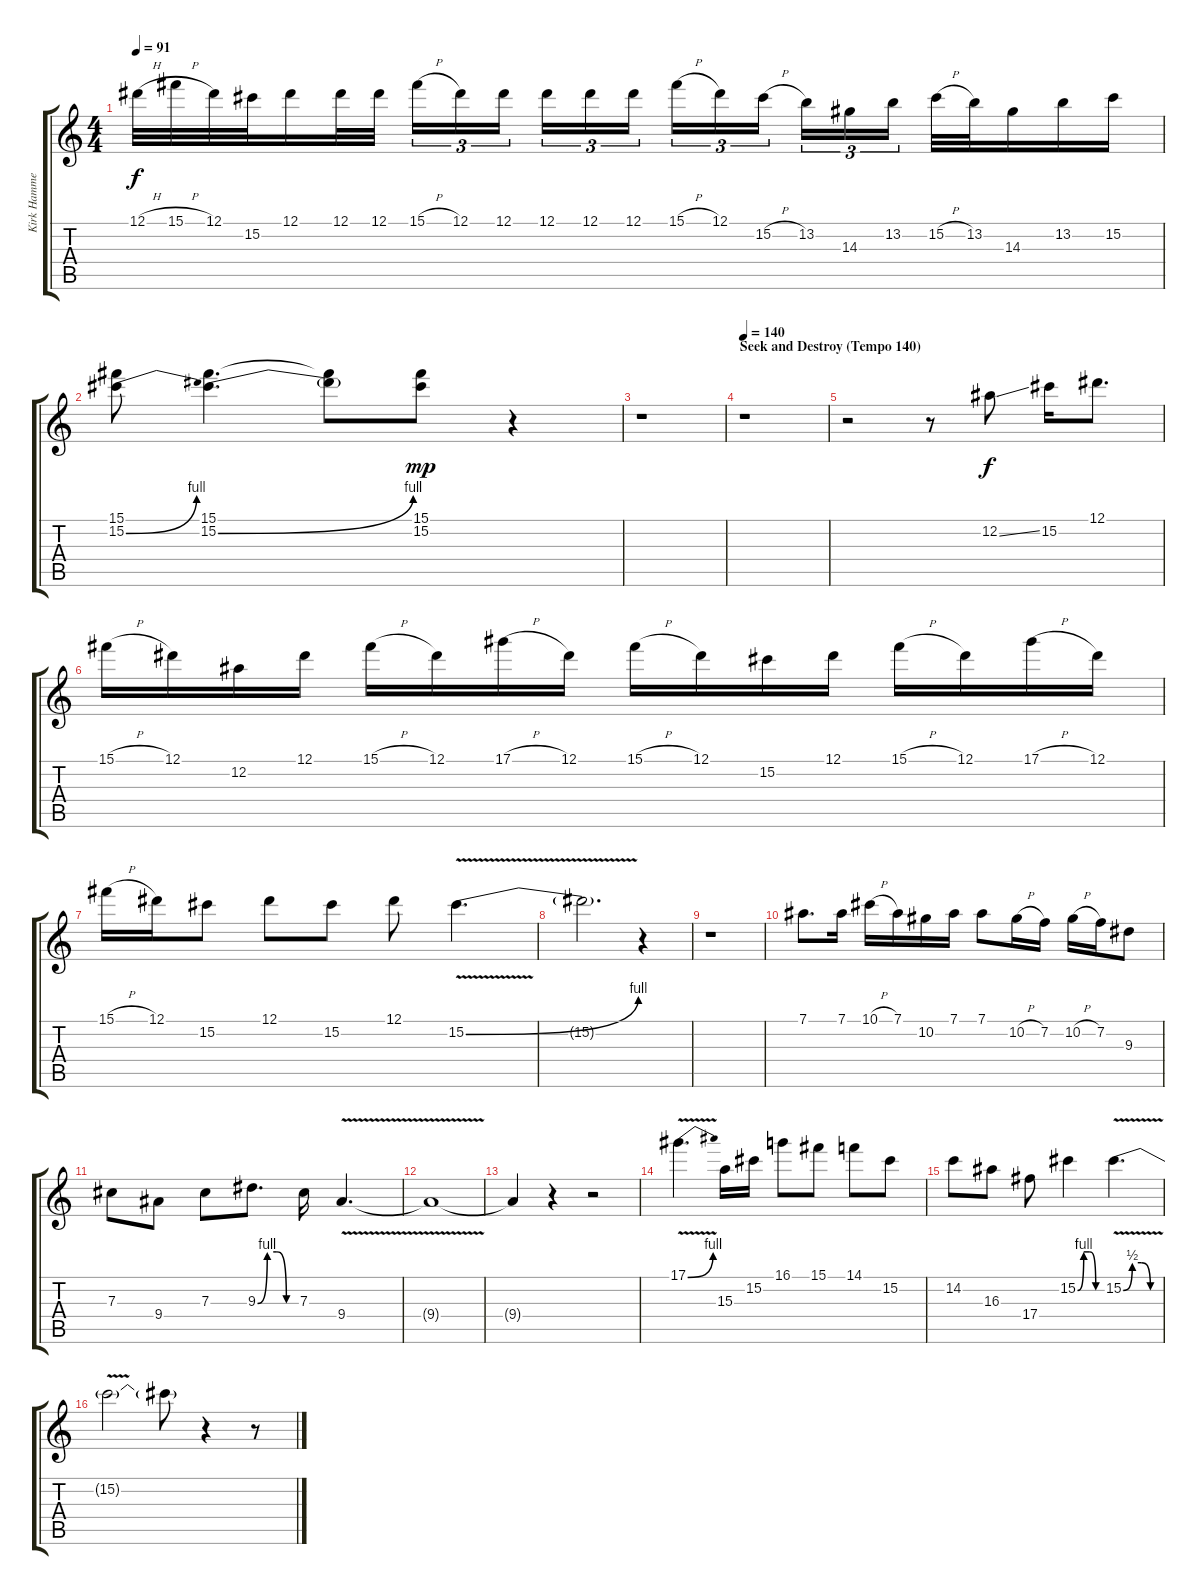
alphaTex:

\track ("Kirk Hammett (Distortion Guitar)" "Kirk Hamme") {instrument overdrivenguitar}
\staff {score tabs}
\tuning (Eb4 Bb3 Gb3 Db3 Ab2 Eb2) {hide}
\ts (4 4)
\tempo 91
\clef g2
\ks c
12.1{h}.32{dy f} 15.1{h}.32 12.1.32 15.2.32 12.1.16 12.1.32 12.1.32 15.1{h}.16{tu (3 2)} 12.1.16{tu (3 2)} 12.1.16{tu (3 2)} 12.1.16{tu (3 2)} 12.1.16{tu (3 2)} 12.1.16{tu (3 2)} 15.1{h}.16{tu (3 2)} 12.1.16{tu (3 2)} 15.2{h}.16{tu (3 2)} 13.2.16{tu (3 2)} 14.3.16{tu (3 2)} 13.2.16{tu (3 2)} 15.2{h}.32 13.2.32 14.3.16 13.2.16 15.2.16 |
(15.1 15.2{be (bend 0 0 60 4)}).8 (15.1 15.2{be (bend 0 0 60 4)}).4{d} (15.1{t} 15.2{t}).8 (15.1 15.2).8{dy mp} r.4 |
r.1 |
\section ("" "Seek and Destroy (Tempo 140)")
\tempo 140
r.1 |
r.2 r.8 12.2{ss}.8{dy f} 15.2.16 12.1.8{d} |
15.1{h}.16 12.1.16 12.2.16 12.1.16 15.1{h}.16 12.1.16 17.1{h}.16 12.1.16 15.1{h}.16 12.1.16 15.2.16 12.1.16 15.1{h}.16 12.1.16 17.1{h}.16 12.1.16 |
15.1{h}.16 12.1.16 15.2.8 12.1.8 15.2.8 12.1.8 15.2{be (bend 0 0 60 4) v}.4{d} |
15.2{t}.2{d} r.4 |
r.1 |
7.1.8{d} 7.1.16 10.1{h}.16 7.1.16 10.2.16 7.1.16 7.1.8 10.2{h}.16 7.2.16 10.2{h}.16 7.2.16 9.3.8 |
7.3.8 9.4.8 7.3.8 9.3{be (custom 0 0 15 4 30 4 45 0 60 0)}.8{d} 7.3.16 9.4{v}.4{d} |
9.4{t}.1 |
9.4{t}.4 r.4 r.2 |
17.1{be (bend 0 0 60 4) v}.4{d} 15.3.16 15.2.16 16.1.8 15.1.8 14.1.8 15.2.8 |
14.2.8 16.3.8 17.4.8 15.2{be (custom 0 0 15 4 30 4 45 0 60 0)}.4 15.2{be (custom 0 0 15 2 30 2 45 0 60 0) v}.4{d} |
15.2{t}.2 15.2{t}.8 r.4 r.8
